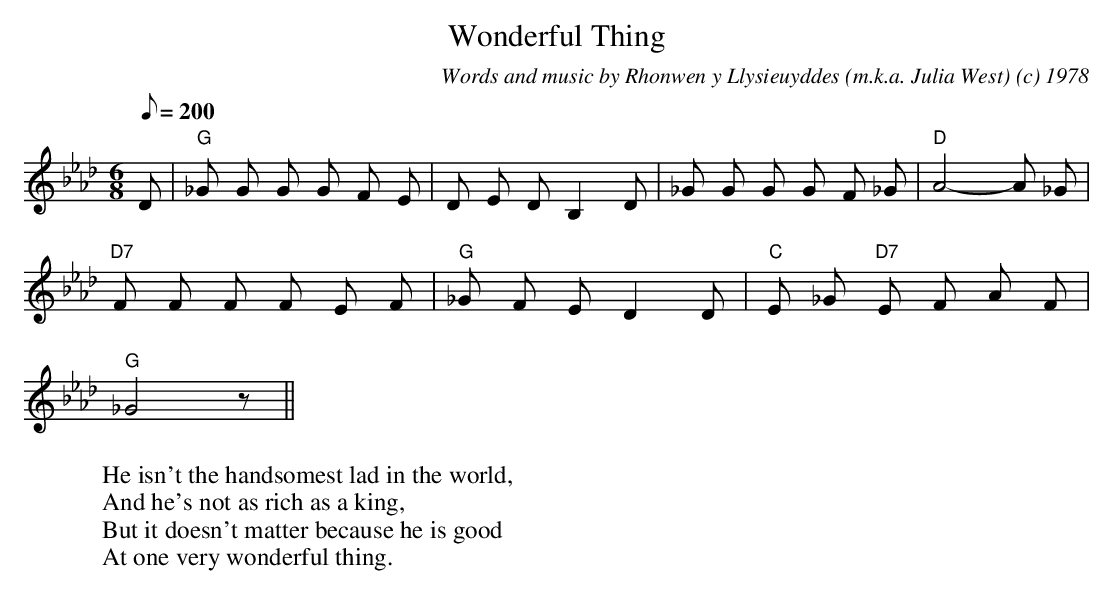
X:1
T:Wonderful Thing
M:6/8
L:1/8
Q:200
C:Words and music by Rhonwen y Llysieuyddes (m.k.a. Julia West) (c) 1978
W:He isn't the handsomest lad in the world,
W:And he's not as rich as a king,
W:But it doesn't matter because he is good
W:At one very wonderful thing.
K:Ab
D | "G" _G G G G F E | D E D B,2 D | _G G G G F _G | "D" A4-A  _G |
"D7" F F F F E F | "G" _G F E D2 D | "C" E _G "D7" E F A F |
"G" _G4 z||
